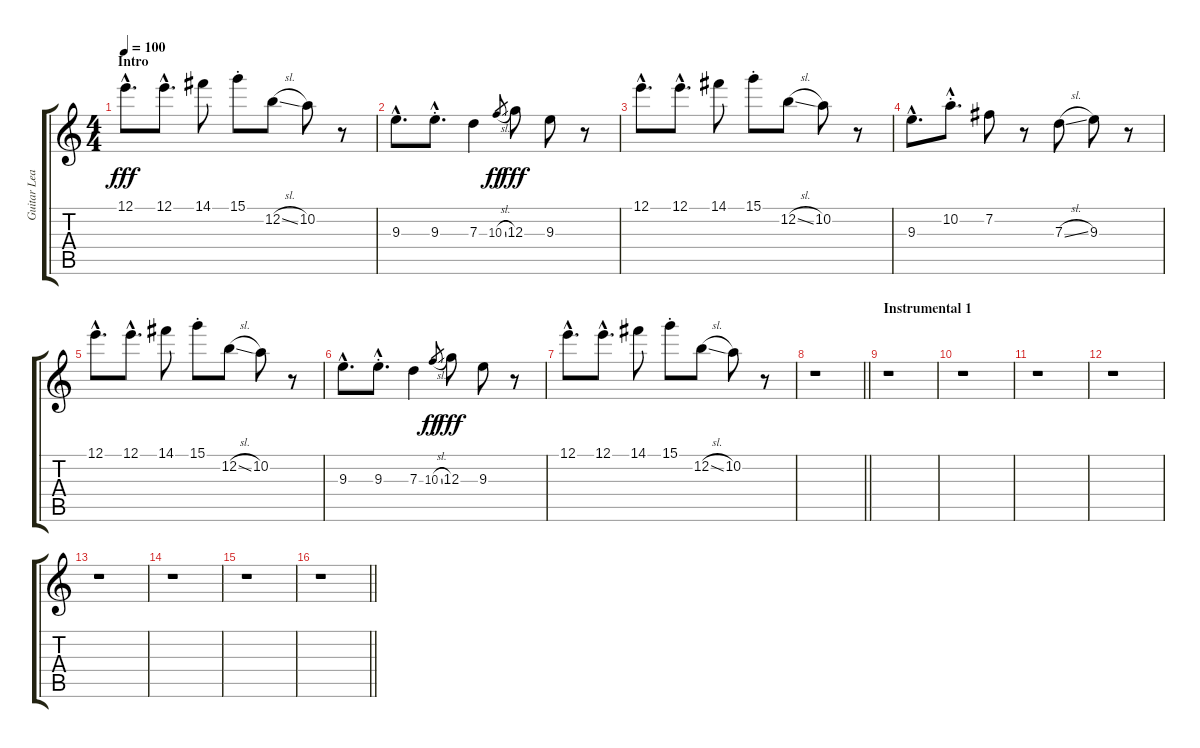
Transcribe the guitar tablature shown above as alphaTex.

\track ("Guitar Lead (Clean)" "Guitar Lea") {instrument electricguitarjazz}
\staff {score tabs}
\tuning (E4 B3 G3 D3 A2 E2) {hide}
\ts (4 4)
\section ("" "Intro")
\tempo 100
\clef g2
\ks c
12.1{hac}.8{d dy fff instrument electricguitarjazz} 12.1{hac}.8{d} 14.1.8 15.1{st}.8 12.2{sl}.8 10.2.8 r.8 |
9.3{hac}.8{d} 9.3{hac st}.8{d} 7.3.4 10.3{sl}.8{gr dy ff} 12.3.8{dy fff} 9.3.8 r.8 |
12.1{hac}.8{d} 12.1{hac}.8{d} 14.1.8 15.1{st}.8 12.2{sl}.8 10.2.8 r.8 |
9.3{hac}.8{d} 10.2{hac st}.8{d} 7.2.8 r.8 7.3{sl}.8 9.3.8 r.8 |
12.1{hac}.8{d} 12.1{hac}.8{d} 14.1.8 15.1{st}.8 12.2{sl}.8 10.2.8 r.8 |
9.3{hac}.8{d} 9.3{hac st}.8{d} 7.3.4 10.3{sl}.8{gr dy ff} 12.3.8{dy fff} 9.3.8 r.8 |
12.1{hac}.8{d} 12.1{hac}.8{d} 14.1.8 15.1{st}.8 12.2{sl}.8 10.2.8 r.8 |
\barLineRight lightlight
r.1 |
\section ("" "Instrumental 1")
r.1 |
r.1 |
r.1 |
r.1 |
r.1 |
r.1 |
r.1 |
\barLineRight lightlight
r.1
